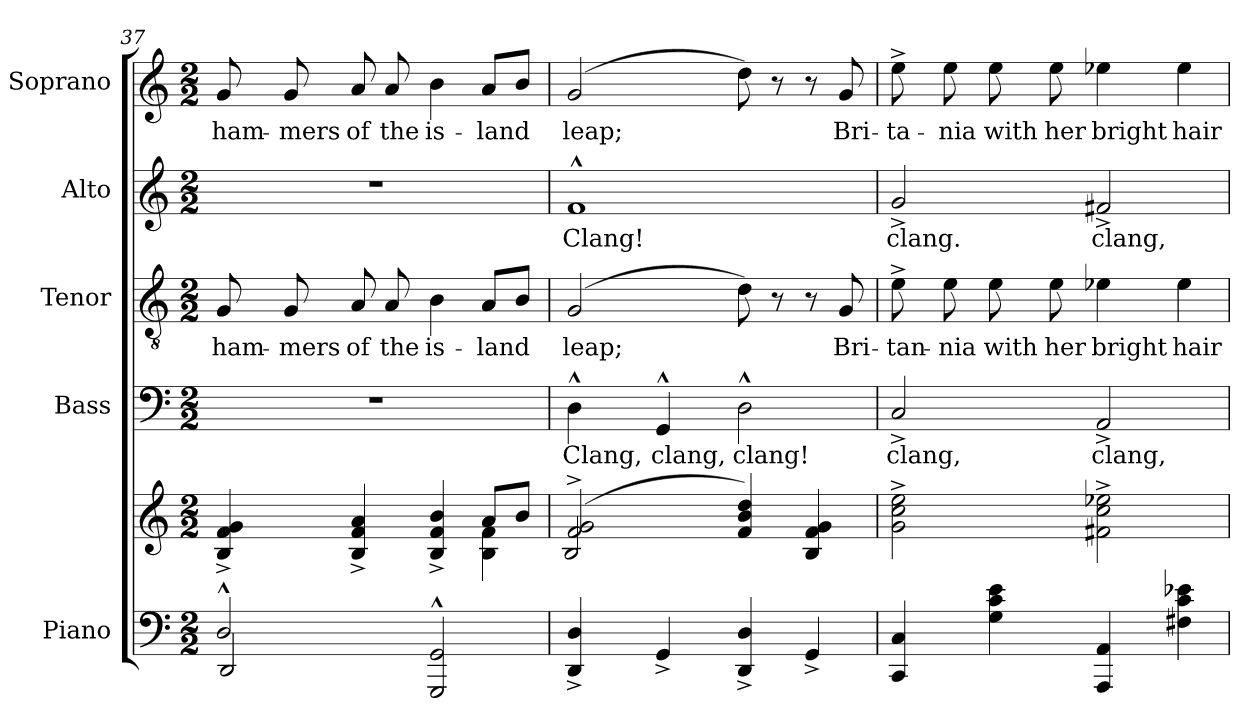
**kern	**kern	**kern	**text	**kern	**text	**kern	**text	**kern	**text
*part5	*part5	*part4	*part4	*part3	*part3	*part2	*part2	*part1	*part1
*staff6	*staff5	*staff4	*staff4	*staff3	*staff3	*staff2	*staff2	*staff1	*staff1
*I"Piano	*	*I"Bass	*	*I"Tenor	*	*I"Alto	*	*I"Soprano	*
*I'Pno.	*	*I'B.	*	*I'T.	*	*I'A.	*	*I'S.	*
*clefF4	*clefG2	*clefF4	*	*clefGv2	*	*clefG2	*	*clefG2	*
*	*	*	*	*ITrd7c12	*	*	*	*	*
*k[]	*k[]	*k[]	*	*k[]	*	*k[]	*	*k[]	*
*C:	*C:	*C:	*	*C:	*	*C:	*	*C:	*
*M2/2	*M2/2	*M2/2	*	*M2/2	*	*M2/2	*	*M2/2	*
=37	=37	=37	=37	=37	=37	=37	=37	=37	=37
*^	*^	*	*	*	*	*	*	*	*
!	!	!	!	!	!	!	!LO:LY:b:color=#000000	!	!	!	!
!	!	!	!	!	!	!	!	!	!	!	!LO:LY:b:color=#000000
2D^^i/	2DDi/	4Bi/^ 4fi^ 4gi^	2.ryy	1r	.	8GGi/	ham-	1r	.	8gi/	ham-
!	!	!	!	!	!	!	!LO:LY:b:color=#000000	!	!	!	!
!	!	!	!	!	!	!	!	!	!	!	!LO:LY:b:color=#000000
.	.	.	.	.	.	8GGi/	-mers	.	.	8gi/	-mers
!	!	!	!	!	!	!	!LO:LY:b:color=#000000	!	!	!	!
!	!	!	!	!	!	!	!	!	!	!	!LO:LY:b:color=#000000
.	.	4Bi/^ 4fi^ 4ai^	.	.	.	8AAi/	of	.	.	8ai/	of
!	!	!	!	!	!	!	!LO:LY:b:color=#000000	!	!	!	!
!	!	!	!	!	!	!	!	!	!	!	!LO:LY:b:color=#000000
.	.	.	.	.	.	8AAi/	the	.	.	8ai/	the
!	!	!	!	!	!	!	!LO:LY:b:color=#000000	!	!	!	!
!	!	!	!	!	!	!	!	!	!	!	!LO:LY:b:color=#000000
2GGGi/^^ 2GGi^^	2ryy	4Bi/^ 4fi^ 4bi^	.	.	.	4BBi\	is-	.	.	4bi\	is-
!	!	!	!	!	!	!	!LO:LY:b:color=#000000	!	!	!	!
!	!	!	!	!	!	!	!	!	!	!	!LO:LY:b:color=#000000
.	.	8ai/L	4Bi\ 4fi	.	.	8AAi/L	-land	.	.	8ai/L	-land
.	.	8bi/J	.	.	.	8BBi/J	.	.	.	8bi/J	.
*v	*v	*	*	*	*	*	*	*	*	*	*
=38	=38	=38	=38	=38	=38	=38	=38	=38	=38	=38
!	!	!	!	!LO:LY:b:color=#000000	!	!	!	!	!	!
!	!	!	!	!	!	!LO:LY:b:color=#000000	!	!	!	!
!	!	!	!	!	!	!	!	!LO:LY:b:color=#000000	!	!
!	!	!	!	!	!	!	!	!	!	!LO:LY:b:color=#000000
4DDi/^ 4Di^	(2fi/^ 2gi^	2Bi/	4D^^i\	Clang,	(2GGi/	leap;	1f^^i	Clang!	(2gi/	leap;
!	!	!	!	!LO:LY:b:color=#000000	!	!	!	!	!	!
4GG^i/	.	.	4GG^^i/	clang,	.	.	.	.	.	.
!	!	!	!	!LO:LY:b:color=#000000	!	!	!	!	!	!
4DDi/^ 4Di^	4fi/ 4bi 4ddi)	2ryy	2D^^i\	clang!	8Di\)	.	.	.	8ddi\)	.
.	.	.	.	.	8r	.	.	.	8r	.
4GG^i/	4Bi/ 4fi 4gi	.	.	.	8r	.	.	.	8r	.
!	!	!	!	!	!	!LO:LY:b:color=#000000	!	!	!	!
!	!	!	!	!	!	!	!	!	!	!LO:LY:b:color=#000000
.	.	.	.	.	8GGi/	Bri-	.	.	8gi/	Bri-
*	*v	*v	*	*	*	*	*	*	*	*
!!LO:LB:g=z
=39	=39	=39	=39	=39	=39	=39	=39	=39	=39
!	!	!	!LO:LY:b:color=#000000	!	!	!	!	!	!
!	!	!	!	!	!LO:LY:b:color=#000000	!	!	!	!
!	!	!	!	!	!	!	!LO:LY:b:color=#000000	!	!
!	!	!	!	!	!	!	!	!	!LO:LY:b:color=#000000
4CCi/ 4Ci	2gi\^ 2cci^ 2eei^	2C^i/	clang,	8E^i\	-tan-	2g^i/	clang.	8ee^i\	-ta-
!	!	!	!	!	!LO:LY:b:color=#000000	!	!	!	!
!	!	!	!	!	!	!	!	!	!LO:LY:b:color=#000000
.	.	.	.	8Ei\	-nia	.	.	8eei\	-nia
!	!	!	!	!	!LO:LY:b:color=#000000	!	!	!	!
!	!	!	!	!	!	!	!	!	!LO:LY:b:color=#000000
4Gi\ 4ci 4ei	.	.	.	8Ei\	with	.	.	8eei\	with
!	!	!	!	!	!LO:LY:b:color=#000000	!	!	!	!
!	!	!	!	!	!	!	!	!	!LO:LY:b:color=#000000
.	.	.	.	8Ei\	her	.	.	8eei\	her
!	!	!	!LO:LY:b:color=#000000	!	!	!	!	!	!
!	!	!	!	!	!LO:LY:b:color=#000000	!	!	!	!
!	!	!	!	!	!	!	!LO:LY:b:color=#000000	!	!
!	!	!	!	!	!	!	!	!	!LO:LY:b:color=#000000
4AAAi/ 4AAi	2f#Xi\^ 2cci^ 2ee-Xi^	2AA^i/	clang,	4E-Xi\	bright	2f#X^i/	clang,	4ee-Xi\	bright
!	!	!	!	!	!LO:LY:b:color=#000000	!	!	!	!
!	!	!	!	!	!	!	!	!	!LO:LY:b:color=#000000
4F#Xi\ 4ci 4e-Xi	.	.	.	4E-i\	hair	.	.	4ee-i\	hair
=	=	=	=	=	=	=	=	=	=
*-	*-	*-	*-	*-	*-	*-	*-	*-	*-
